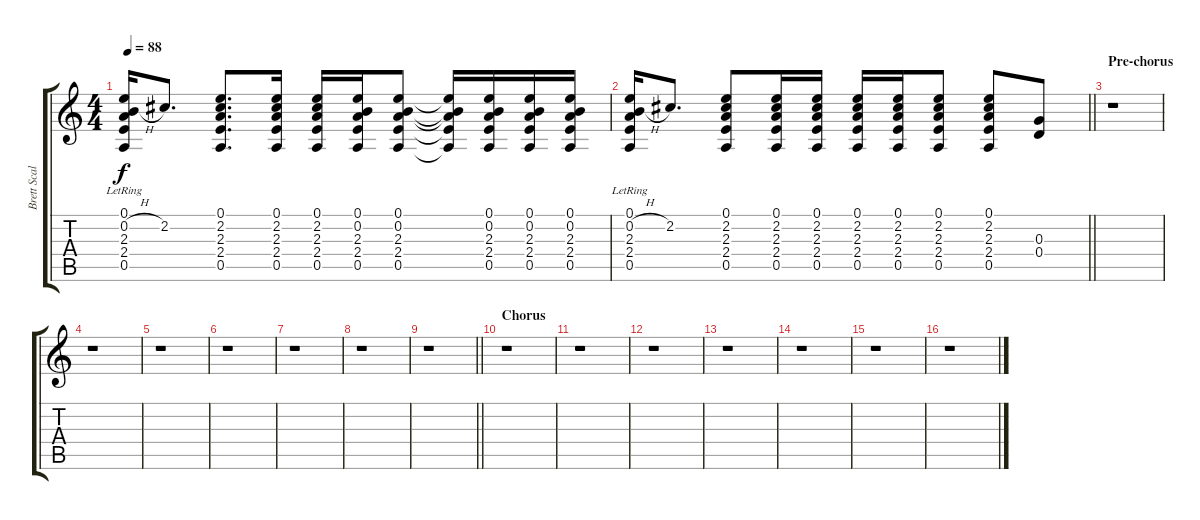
\track ("Brett Scallions (Rhythm Guitar)" "Brett Scal") {instrument acousticguitarsteel}
\staff {score tabs}
\tuning (E4 B3 G3 D3 A2 E2) {hide}
\ts (4 4)
\tempo 88
\clef g2
\ks c
(0.1{lr} 0.2{h} 2.3{lr} 2.4{lr} 0.5{lr}).16{dy f} 2.2.8{d} (0.1 2.2 2.3 2.4 0.5).8{d} (0.1 2.2 2.3 2.4 0.5).16 (0.1 2.2 2.3 2.4 0.5).16 (0.1 0.2 2.3 2.4 0.5).16 (0.1 0.2 2.3 2.4 0.5).8 (0.1{t} 0.2{t} 2.3{t} 2.4{t} 0.5{t}).16 (0.1 0.2 2.3 2.4 0.5).16 (0.1 0.2 2.3 2.4 0.5).16 (0.1 0.2 2.3 2.4 0.5).16 |
\barLineRight lightlight
(0.1{lr} 0.2{h} 2.3{lr} 2.4{lr} 0.5{lr}).16 2.2.8{d} (0.1 2.2 2.3 2.4 0.5).8 (0.1 2.2 2.3 2.4 0.5).16 (0.1 2.2 2.3 2.4 0.5).16 (0.1 2.2 2.3 2.4 0.5).16 (0.1 2.2 2.3 2.4 0.5).16 (0.1 2.2 2.3 2.4 0.5).8 (0.1 2.2 2.3 2.4 0.5).8 (0.3 0.4).8 |
\section ("" "Pre-chorus")
r.1 |
r.1 |
r.1 |
r.1 |
r.1 |
r.1 |
\barLineRight lightlight
r.1 |
\section ("" "Chorus")
r.1 |
r.1 |
r.1 |
r.1 |
r.1 |
r.1 |
r.1
